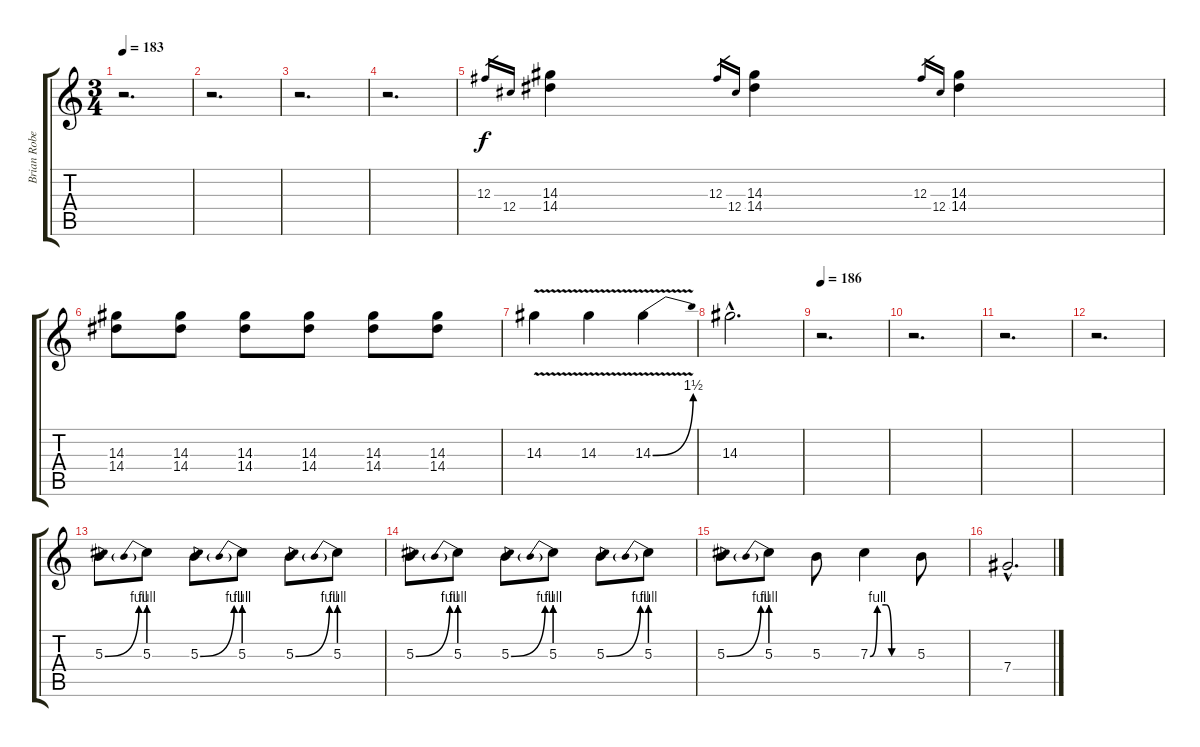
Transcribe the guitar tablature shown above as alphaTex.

\track ("Brian Robertson" "Brian Robe") {instrument overdrivenguitar}
\staff {score tabs}
\tuning (Eb4 Bb3 Gb3 Db3 Ab2 Eb2) {hide}
\ts (3 4)
\tempo 183
\clef g2
\ks c
r.2{d dy f} |
r.2{d} |
r.2{d} |
r.2{d} |
12.3.16{gr} 12.4.16{gr} (14.3 14.4).4 12.3.16{gr} 12.4.16{gr} (14.3 14.4).4 12.3.16{gr} 12.4.16{gr} (14.3 14.4).4 |
(14.3 14.4).8 (14.3 14.4).8 (14.3 14.4).8 (14.3 14.4).8 (14.3 14.4).8 (14.3 14.4).8 |
14.3{v}.4 14.3{v}.4 14.3{be (bend 0 0 60 6) v}.4 |
14.3{hac}.2{d} |
\tempo 186
r.2{d} |
r.2{d} |
r.2{d} |
r.2{d} |
5.3{be (bend 0 0 60 4)}.8 5.3{be (prebend 0 4 60 4)}.8 5.3{be (bend 0 0 60 4)}.8 5.3{be (prebend 0 4 60 4)}.8 5.3{be (bend 0 0 60 4)}.8 5.3{be (prebend 0 4 60 4)}.8 |
5.3{be (bend 0 0 60 4)}.8 5.3{be (prebend 0 4 60 4)}.8 5.3{be (bend 0 0 60 4)}.8 5.3{be (prebend 0 4 60 4)}.8 5.3{be (bend 0 0 60 4)}.8 5.3{be (prebend 0 4 60 4)}.8 |
5.3{be (bend 0 0 60 4)}.8 5.3{be (prebend 0 4 60 4)}.8 5.3.8 7.3{be (custom 0 0 10 4 22 4 30 0 60 0)}.4 5.3.8 |
7.4{hac}.2{d}
